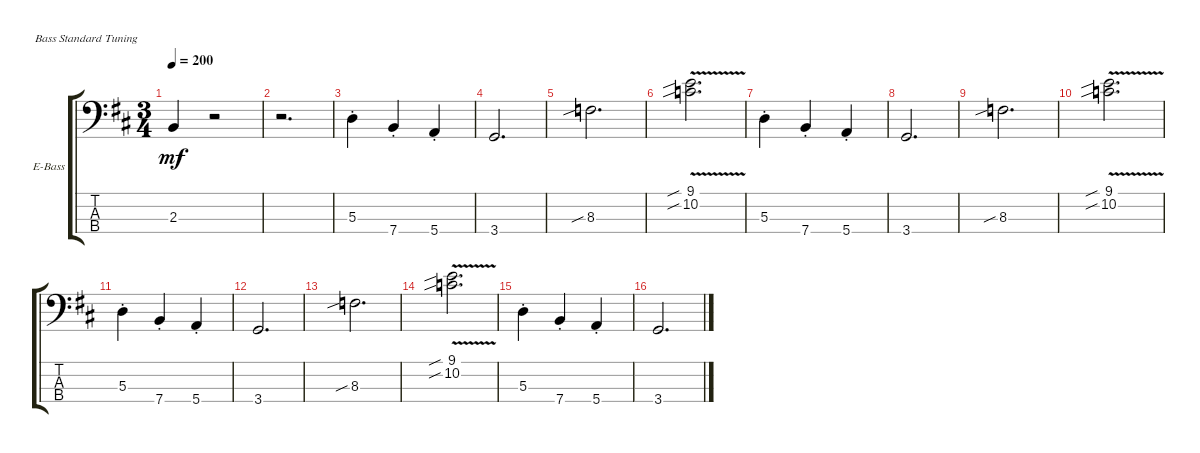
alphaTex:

\defaultSystemsLayout 4
\bracketExtendMode groupsimilarinstruments
\firstSystemTrackNameOrientation horizontal
\otherSystemsTrackNameOrientation horizontal
\track ("Electric Bass" "E-Bass") {instrument electricbassfinger}
\staff {score tabs}
\tuning (G2 D2 A1 E1)
\ts (3 4)
\tempo 200
\clef f4
\ks d
2.3.4{dy mf} r.2 |
r.2{d} |
5.3{st}.4 7.4{st}.4 5.4{st}.4 |
3.4.2{d} |
8.3{sib}.2{d} |
(10.2{v sib} 9.1{v sib}).2{d} |
5.3{st}.4 7.4{st}.4 5.4{st}.4 |
3.4.2{d} |
8.3{sib}.2{d} |
(10.2{v sib} 9.1{v sib}).2{d} |
5.3{st}.4 7.4{st}.4 5.4{st}.4 |
3.4.2{d} |
8.3{sib}.2{d} |
(10.2{v sib} 9.1{v sib}).2{d} |
5.3{st}.4 7.4{st}.4 5.4{st}.4 |
3.4.2{d}
